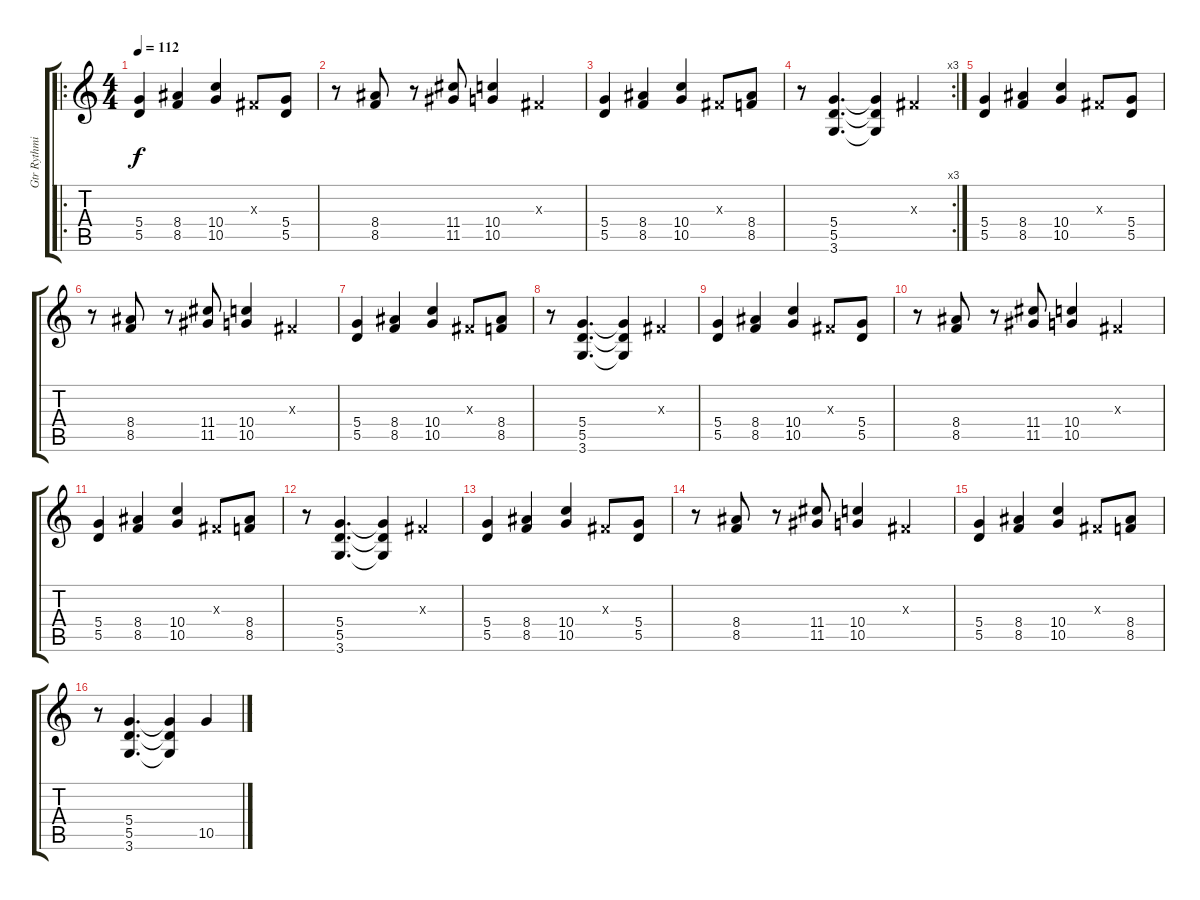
\track ("Gtr Rythmique" "Gtr Rythmi") {instrument distortionguitar}
\staff {score tabs}
\tuning (E4 B3 G3 D3 A2 E2) {hide}
\ro
\ts (4 4)
\tempo 112
\clef g2
\ks c
(5.4 5.5).4{dy f instrument distortionguitar} (8.4 8.5).4 (10.4 10.5).4 -1.3{x}.8 (5.4 5.5).8 |
r.8 (8.4 8.5).8 r.8 (11.4 11.5).8 (10.4 10.5).4 -1.3{x}.4 |
(5.4 5.5).4 (8.4 8.5).4 (10.4 10.5).4 -1.3{x}.8 (8.4 8.5).8 |
\rc 3
r.8 (5.4 5.5 3.6).4{d} (5.4{t} 5.5{t} 3.6{t}).4 -1.3{x}.4 |
(5.4 5.5).4 (8.4 8.5).4 (10.4 10.5).4 -1.3{x}.8 (5.4 5.5).8 |
r.8 (8.4 8.5).8 r.8 (11.4 11.5).8 (10.4 10.5).4 -1.3{x}.4 |
(5.4 5.5).4 (8.4 8.5).4 (10.4 10.5).4 -1.3{x}.8 (8.4 8.5).8 |
r.8 (5.4 5.5 3.6).4{d} (5.4{t} 5.5{t} 3.6{t}).4 -1.3{x}.4 |
(5.4 5.5).4 (8.4 8.5).4 (10.4 10.5).4 -1.3{x}.8 (5.4 5.5).8 |
r.8 (8.4 8.5).8 r.8 (11.4 11.5).8 (10.4 10.5).4 -1.3{x}.4 |
(5.4 5.5).4 (8.4 8.5).4 (10.4 10.5).4 -1.3{x}.8 (8.4 8.5).8 |
r.8 (5.4 5.5 3.6).4{d} (5.4{t} 5.5{t} 3.6{t}).4 -1.3{x}.4 |
(5.4 5.5).4 (8.4 8.5).4 (10.4 10.5).4 -1.3{x}.8 (5.4 5.5).8 |
r.8 (8.4 8.5).8 r.8 (11.4 11.5).8 (10.4 10.5).4 -1.3{x}.4 |
(5.4 5.5).4 (8.4 8.5).4 (10.4 10.5).4 -1.3{x}.8 (8.4 8.5).8 |
r.8 (5.4 5.5 3.6).4{d} (5.4{t} 5.5{t} 3.6{t}).4 10.5.4
